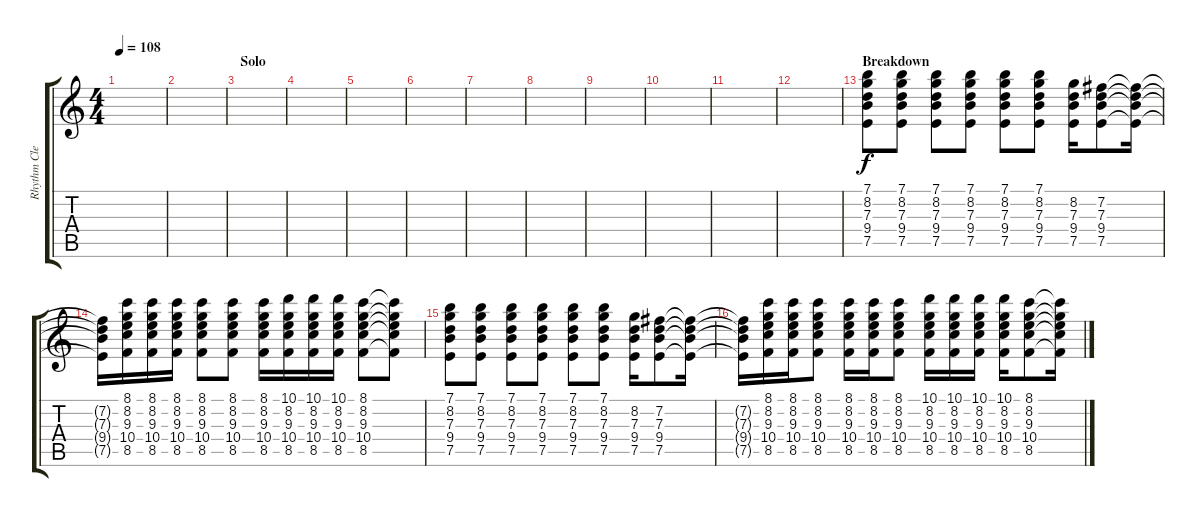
\track ("Rhythm Clean" "Rhythm Cle") {instrument electricguitarjazz}
\staff {score tabs}
\tuning (E4 B3 G3 D3 A2 E2) {hide}
\ts (4 4)
\tempo 108
\clef g2
\ks c
|
|
\section ("" "Solo")
|
|
|
|
|
|
|
|
|
|
\section ("" "Breakdown")
(7.1 8.2 7.3 9.4 7.5).8 (7.1 8.2 7.3 9.4 7.5).8 (7.1 8.2 7.3 9.4 7.5).8 (7.1 8.2 7.3 9.4 7.5).8 (7.1 8.2 7.3 9.4 7.5).8 (7.1 8.2 7.3 9.4 7.5).8 (8.2 7.3 9.4 7.5).16 (7.2 7.3 9.4 7.5).8 (7.2{t} 7.3{t} 9.4{t} 7.5{t}).16 |
(7.2{t} 7.3{t} 9.4{t} 7.5{t}).16 (8.1 8.2 9.3 10.4 8.5).16 (8.1 8.2 9.3 10.4 8.5).16 (8.1 8.2 9.3 10.4 8.5).16 (8.1 8.2 9.3 10.4 8.5).8 (8.1 8.2 9.3 10.4 8.5).8 (8.1 8.2 9.3 10.4 8.5).16 (10.1 8.2 9.3 10.4 8.5).16 (10.1 8.2 9.3 10.4 8.5).16 (10.1 8.2 9.3 10.4 8.5).16 (8.1 8.2 9.3 10.4 8.5).8 (8.1{t} 8.2{t} 9.3{t} 10.4{t} 8.5{t}).8 |
(7.1 8.2 7.3 9.4 7.5).8 (7.1 8.2 7.3 9.4 7.5).8 (7.1 8.2 7.3 9.4 7.5).8 (7.1 8.2 7.3 9.4 7.5).8 (7.1 8.2 7.3 9.4 7.5).8 (7.1 8.2 7.3 9.4 7.5).8 (8.2 7.3 9.4 7.5).16 (7.2 7.3 9.4 7.5).8 (7.2{t} 7.3{t} 9.4{t} 7.5{t}).16 |
(7.2{t} 7.3{t} 9.4{t} 7.5{t}).16 (8.1 8.2 9.3 10.4 8.5).16 (8.1 8.2 9.3 10.4 8.5).16 (8.1 8.2 9.3 10.4 8.5).8 (8.1 8.2 9.3 10.4 8.5).16 (8.1 8.2 9.3 10.4 8.5).16 (8.1 8.2 9.3 10.4 8.5).8 (10.1 8.2 9.3 10.4 8.5).16 (10.1 8.2 9.3 10.4 8.5).16 (10.1 8.2 9.3 10.4 8.5).16 (10.1 8.2 9.3 10.4 8.5).16 (8.1 8.2 9.3 10.4 8.5).8 (8.1{t} 8.2{t} 9.3{t} 10.4{t} 8.5{t}).16
